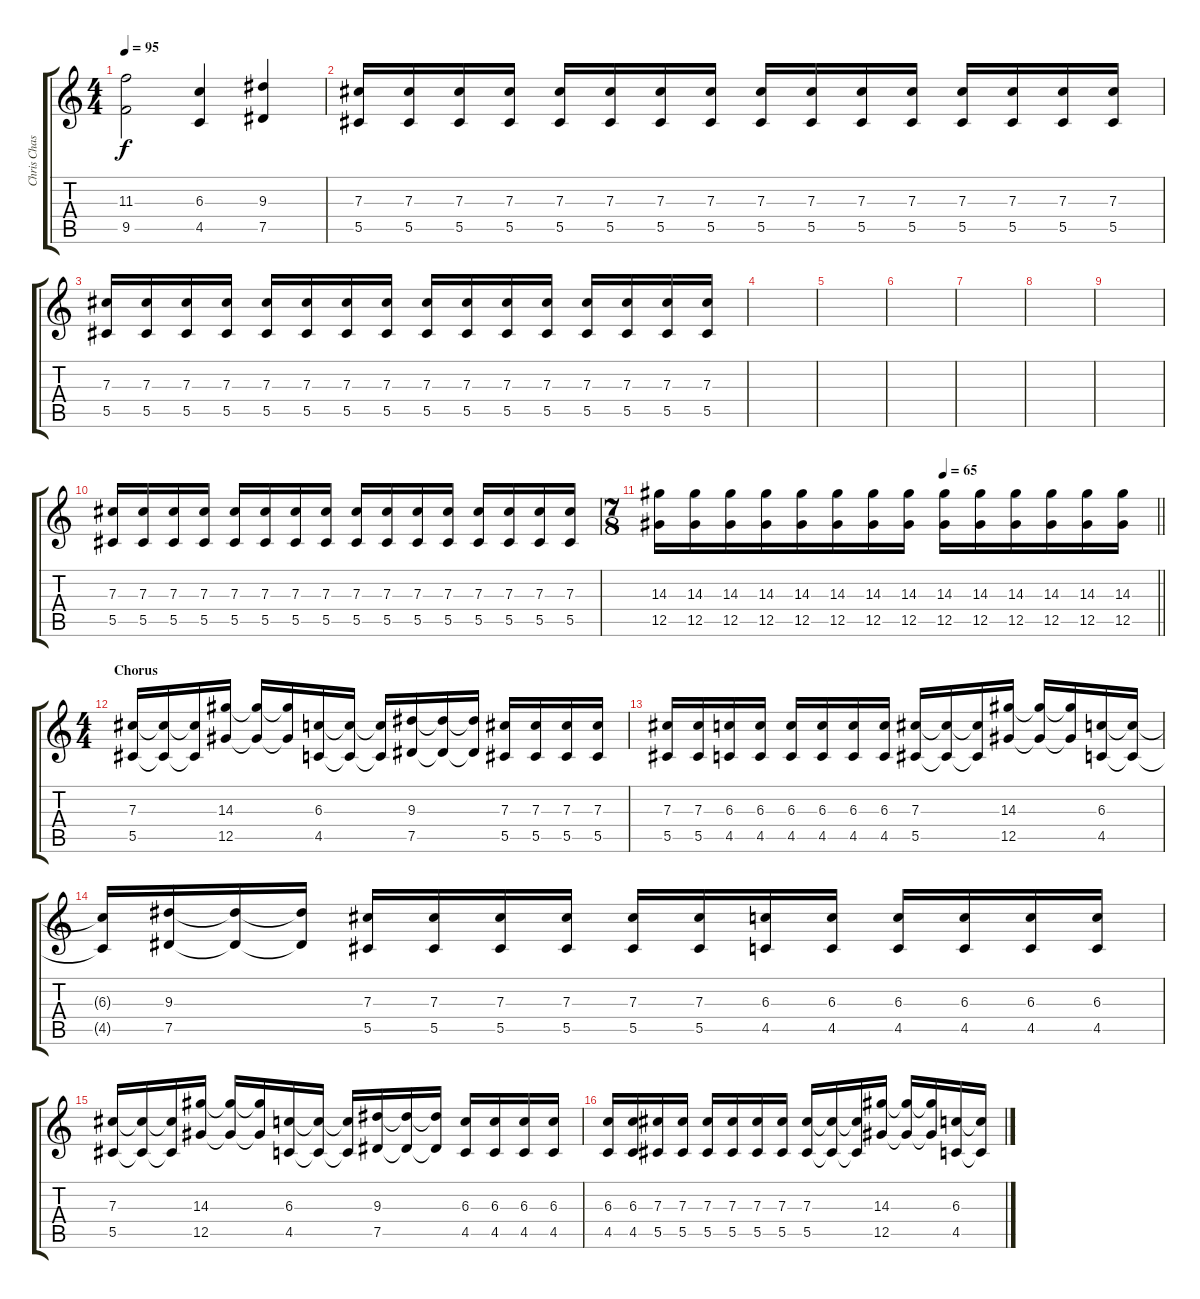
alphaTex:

\track ("Chris Chasse" "Chris Chas") {instrument overdrivenguitar}
\staff {score tabs}
\tuning (Eb4 Bb3 Gb3 Db3 Ab2 Eb2) {hide}
\ts (4 4)
\tempo 95
\clef g2
\ks c
(11.3 9.5).2{dy f} (6.3 4.5).4 (9.3 7.5).4 |
(7.3 5.5).16 (7.3 5.5).16 (7.3 5.5).16 (7.3 5.5).16 (7.3 5.5).16 (7.3 5.5).16 (7.3 5.5).16 (7.3 5.5).16 (7.3 5.5).16 (7.3 5.5).16 (7.3 5.5).16 (7.3 5.5).16 (7.3 5.5).16 (7.3 5.5).16 (7.3 5.5).16 (7.3 5.5).16 |
(7.3 5.5).16 (7.3 5.5).16 (7.3 5.5).16 (7.3 5.5).16 (7.3 5.5).16 (7.3 5.5).16 (7.3 5.5).16 (7.3 5.5).16 (7.3 5.5).16 (7.3 5.5).16 (7.3 5.5).16 (7.3 5.5).16 (7.3 5.5).16 (7.3 5.5).16 (7.3 5.5).16 (7.3 5.5).16 |
|
|
|
|
|
|
(7.3 5.5).16 (7.3 5.5).16 (7.3 5.5).16 (7.3 5.5).16 (7.3 5.5).16 (7.3 5.5).16 (7.3 5.5).16 (7.3 5.5).16 (7.3 5.5).16 (7.3 5.5).16 (7.3 5.5).16 (7.3 5.5).16 (7.3 5.5).16 (7.3 5.5).16 (7.3 5.5).16 (7.3 5.5).16 |
\ts (7 8)
\tempo (65 0.5714285714285714)
\barLineRight lightlight
(14.3 12.5).16 (14.3 12.5).16 (14.3 12.5).16 (14.3 12.5).16 (14.3 12.5).16 (14.3 12.5).16 (14.3 12.5).16 (14.3 12.5).16 (14.3 12.5).16 (14.3 12.5).16 (14.3 12.5).16 (14.3 12.5).16 (14.3 12.5).16 (14.3 12.5).16 |
\ts (4 4)
\section ("" "Chorus")
(7.3 5.5).16 (7.3{t} 5.5{t}).16 (7.3{t} 5.5{t}).16 (14.3 12.5).16 (14.3{t} 12.5{t}).16 (14.3{t} 12.5{t}).16 (6.3 4.5).16 (6.3{t} 4.5{t}).16 (6.3{t} 4.5{t}).16 (9.3 7.5).16 (9.3{t} 7.5{t}).16 (9.3{t} 7.5{t}).16 (7.3 5.5).16 (7.3 5.5).16 (7.3 5.5).16 (7.3 5.5).16 |
(7.3 5.5).16 (7.3 5.5).16 (6.3 4.5).16 (6.3 4.5).16 (6.3 4.5).16 (6.3 4.5).16 (6.3 4.5).16 (6.3 4.5).16 (7.3 5.5).16 (7.3{t} 5.5{t}).16 (7.3{t} 5.5{t}).16 (14.3 12.5).16 (14.3{t} 12.5{t}).16 (14.3{t} 12.5{t}).16 (6.3 4.5).16 (6.3{t} 4.5{t}).16 |
(6.3{t} 4.5{t}).16 (9.3 7.5).16 (9.3{t} 7.5{t}).16 (9.3{t} 7.5{t}).16 (7.3 5.5).16 (7.3 5.5).16 (7.3 5.5).16 (7.3 5.5).16 (7.3 5.5).16 (7.3 5.5).16 (6.3 4.5).16 (6.3 4.5).16 (6.3 4.5).16 (6.3 4.5).16 (6.3 4.5).16 (6.3 4.5).16 |
(7.3 5.5).16 (7.3{t} 5.5{t}).16 (7.3{t} 5.5{t}).16 (14.3 12.5).16 (14.3{t} 12.5{t}).16 (14.3{t} 12.5{t}).16 (6.3 4.5).16 (6.3{t} 4.5{t}).16 (6.3{t} 4.5{t}).16 (9.3 7.5).16 (9.3{t} 7.5{t}).16 (9.3{t} 7.5{t}).16 (6.3 4.5).16 (6.3 4.5).16 (6.3 4.5).16 (6.3 4.5).16 |
(6.3 4.5).16 (6.3 4.5).16 (7.3 5.5).16 (7.3 5.5).16 (7.3 5.5).16 (7.3 5.5).16 (7.3 5.5).16 (7.3 5.5).16 (7.3 5.5).16 (7.3{t} 5.5{t}).16 (7.3{t} 5.5{t}).16 (14.3 12.5).16 (14.3{t} 12.5{t}).16 (14.3{t} 12.5{t}).16 (6.3 4.5).16 (6.3{t} 4.5{t}).16
